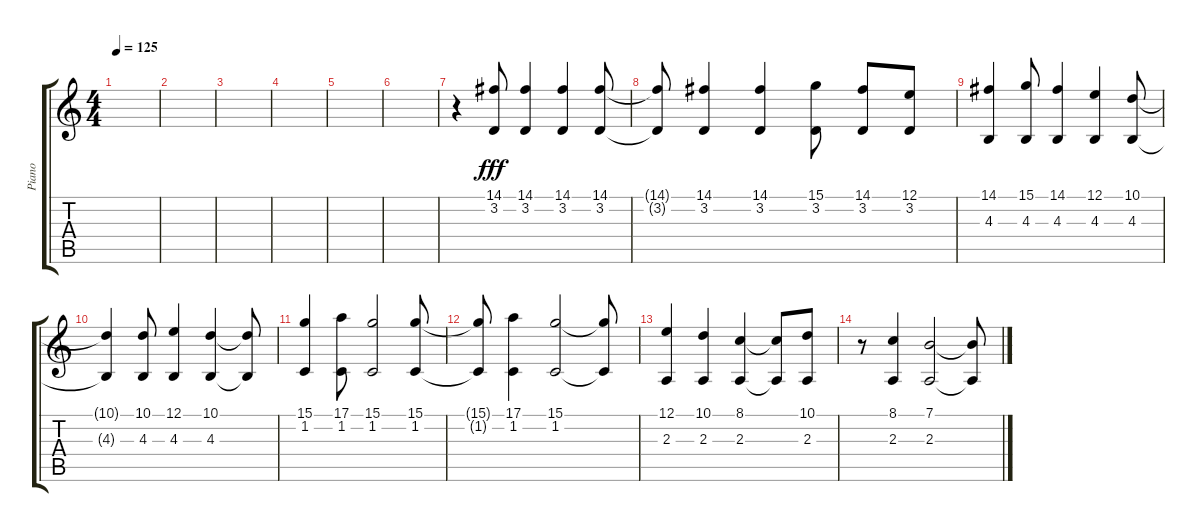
\track ("Piano" "Piano") {instrument acousticgrandpiano}
\staff {score tabs}
\tuning (E4 B3 G3 D3 A2 E2) {hide}
\ts (4 4)
\tempo 125
\clef g2
\ks c
|
|
|
|
|
|
r.4 (14.1 3.2).8{dy fff} (14.1 3.2).4 (14.1 3.2).4 (14.1 3.2).8 |
(14.1{t} 3.2{t}).8 (14.1 3.2).4 (14.1 3.2).4 (15.1 3.2).8 (14.1 3.2).8 (12.1 3.2).8 |
(14.1 4.3).4 (15.1 4.3).8 (14.1 4.3).4 (12.1 4.3).4 (10.1 4.3).8 |
(10.1{t} 4.3{t}).4 (10.1 4.3).8 (12.1 4.3).4 (10.1 4.3).4 (10.1{t} 4.3{t}).8 |
(15.1 1.2).4 (17.1 1.2).8 (15.1 1.2).2 (15.1 1.2).8 |
(15.1{t} 1.2{t}).8 (17.1 1.2).4 (15.1 1.2).2 (15.1{t} 1.2{t}).8 |
(12.1 2.3).4 (10.1 2.3).4 (8.1 2.3).4 (8.1{t} 2.3{t}).8 (10.1 2.3).8 |
r.8 (8.1 2.3).4 (7.1 2.3).2 (7.1{t} 2.3{t}).8
